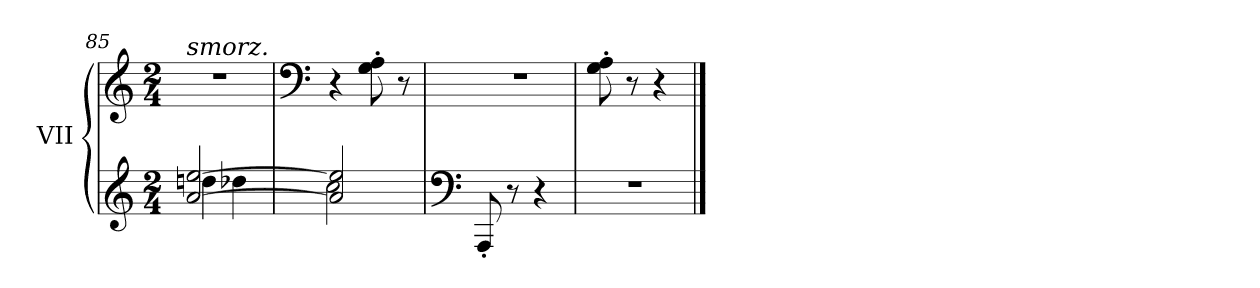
**kern	**kern
*part1	*part1
*staff2	*staff1
*I"VII	*
*clefG2	*clefG2
*k[]	*k[]
*M2/4	*M2/4
=85	=85
*^	*
!	!	!LO:TX:i:t=smorz.
[2a/ [2ee/	4ddn\	2r
.	4dd-X\	.
=86	=86	=86
*	*	*clefF4
2a/] 2ee/]	2cc\	4r
.	.	8G\' 8A\'
.	.	8r
*v	*v	*
=87	=87
*clefF4	*
8AAA'/	2r
8r	.
4r	.
=88	=88
2r	8G\' 8A\'
.	8r
.	4r
==	==
*-	*-
